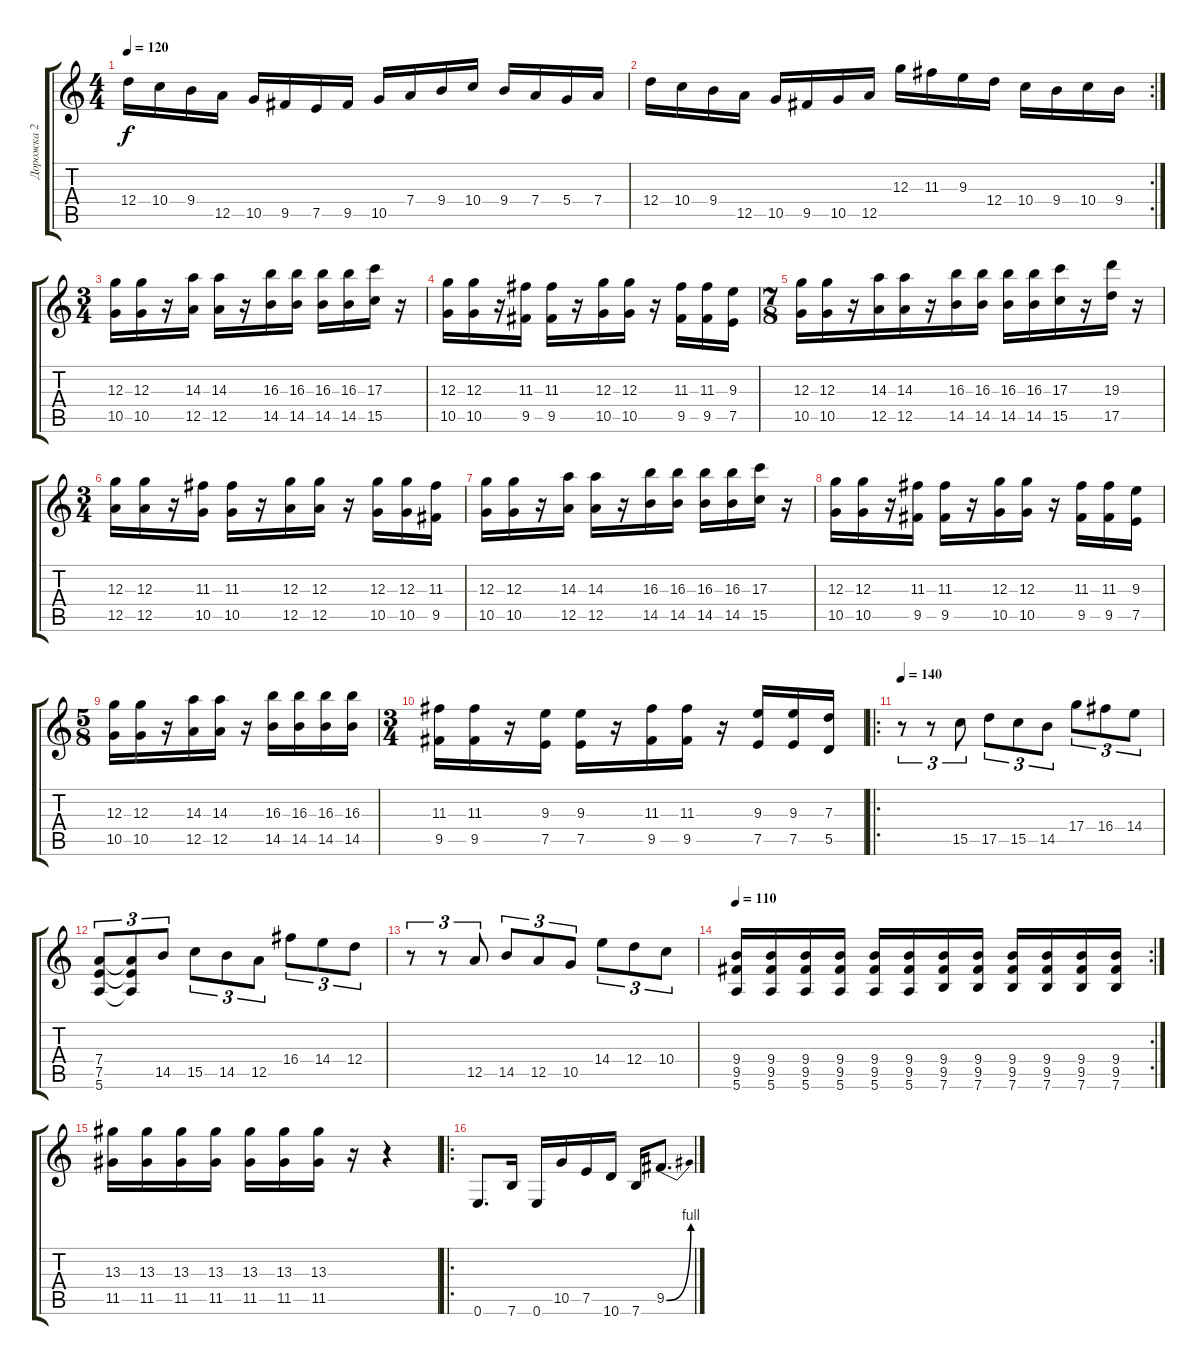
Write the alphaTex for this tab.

\track ("Дорожка 2" "Дорожка 2") {instrument distortionguitar}
\staff {score tabs}
\tuning (E4 B3 G3 D3 A2 E2) {hide}
\ts (4 4)
\tempo 120
\clef g2
\ks c
12.4.16{dy f} 10.4.16 9.4.16 12.5.16 10.5.16 9.5.16 7.5.16 9.5.16 10.5.16 7.4.16 9.4.16 10.4.16 9.4.16 7.4.16 5.4.16 7.4.16 |
\rc 2
12.4.16 10.4.16 9.4.16 12.5.16 10.5.16 9.5.16 10.5.16 12.5.16 12.3.16 11.3.16 9.3.16 12.4.16 10.4.16 9.4.16 10.4.16 9.4.16 |
\ts (3 4)
(12.3 10.5).16 (12.3 10.5).16 r.16 (14.3 12.5).16 (14.3 12.5).16 r.16 (16.3 14.5).16 (16.3 14.5).16 (16.3 14.5).16 (16.3 14.5).16 (17.3 15.5).16 r.16 |
(12.3 10.5).16 (12.3 10.5).16 r.16 (11.3 9.5).16 (11.3 9.5).16 r.16 (12.3 10.5).16 (12.3 10.5).16 r.16 (11.3 9.5).16 (11.3 9.5).16 (9.3 7.5).16 |
\ts (7 8)
(12.3 10.5).16 (12.3 10.5).16 r.16 (14.3 12.5).16 (14.3 12.5).16 r.16 (16.3 14.5).16 (16.3 14.5).16 (16.3 14.5).16 (16.3 14.5).16 (17.3 15.5).16 r.16 (19.3 17.5).16 r.16 |
\ts (3 4)
(12.3 12.5).16 (12.3 12.5).16 r.16 (11.3 10.5).16 (11.3 10.5).16 r.16 (12.3 12.5).16 (12.3 12.5).16 r.16 (12.3 10.5).16 (12.3 10.5).16 (11.3 9.5).16 |
(12.3 10.5).16 (12.3 10.5).16 r.16 (14.3 12.5).16 (14.3 12.5).16 r.16 (16.3 14.5).16 (16.3 14.5).16 (16.3 14.5).16 (16.3 14.5).16 (17.3 15.5).16 r.16 |
(12.3 10.5).16 (12.3 10.5).16 r.16 (11.3 9.5).16 (11.3 9.5).16 r.16 (12.3 10.5).16 (12.3 10.5).16 r.16 (11.3 9.5).16 (11.3 9.5).16 (9.3 7.5).16 |
\ts (5 8)
(12.3 10.5).16 (12.3 10.5).16 r.16 (14.3 12.5).16 (14.3 12.5).16 r.16 (16.3 14.5).16 (16.3 14.5).16 (16.3 14.5).16 (16.3 14.5).16 |
\ts (3 4)
(11.3 9.5).16 (11.3 9.5).16 r.16 (9.3 7.5).16 (9.3 7.5).16 r.16 (11.3 9.5).16 (11.3 9.5).16 r.16 (9.3 7.5).16 (9.3 7.5).16 (7.3 5.5).16 |
\ro
\tempo 140
r.8{tu (3 2)} r.8{tu (3 2)} 15.5.8{tu (3 2)} 17.5.8{tu (3 2)} 15.5.8{tu (3 2)} 14.5.8{tu (3 2)} 17.4.8{tu (3 2)} 16.4.8{tu (3 2)} 14.4.8{tu (3 2)} |
(7.4 7.5 5.6).8{tu (3 2)} (7.4{t} 7.5{t} 5.6{t}).8{tu (3 2)} 14.5.8{tu (3 2)} 15.5.8{tu (3 2)} 14.5.8{tu (3 2)} 12.5.8{tu (3 2)} 16.4.8{tu (3 2)} 14.4.8{tu (3 2)} 12.4.8{tu (3 2)} |
r.8{tu (3 2)} r.8{tu (3 2)} 12.5.8{tu (3 2)} 14.5.8{tu (3 2)} 12.5.8{tu (3 2)} 10.5.8{tu (3 2)} 14.4.8{tu (3 2)} 12.4.8{tu (3 2)} 10.4.8{tu (3 2)} |
\rc 2
\tempo 110
(9.4 9.5 5.6).16 (9.4 9.5 5.6).16 (9.4 9.5 5.6).16 (9.4 9.5 5.6).16 (9.4 9.5 5.6).16 (9.4 9.5 5.6).16 (9.4 9.5 7.6).16 (9.4 9.5 7.6).16 (9.4 9.5 7.6).16 (9.4 9.5 7.6).16 (9.4 9.5 7.6).16 (9.4 9.5 7.6).16 |
(13.3 11.5).16 (13.3 11.5).16 (13.3 11.5).16 (13.3 11.5).16 (13.3 11.5).16 (13.3 11.5).16 (13.3 11.5).16 r.16 r.4 |
\ro
0.6.8{d} 7.6.16 0.6.16 10.5.16 7.5.16 10.6.16 7.6.16 9.5{be (bend 0 0 60 4)}.8{d}
